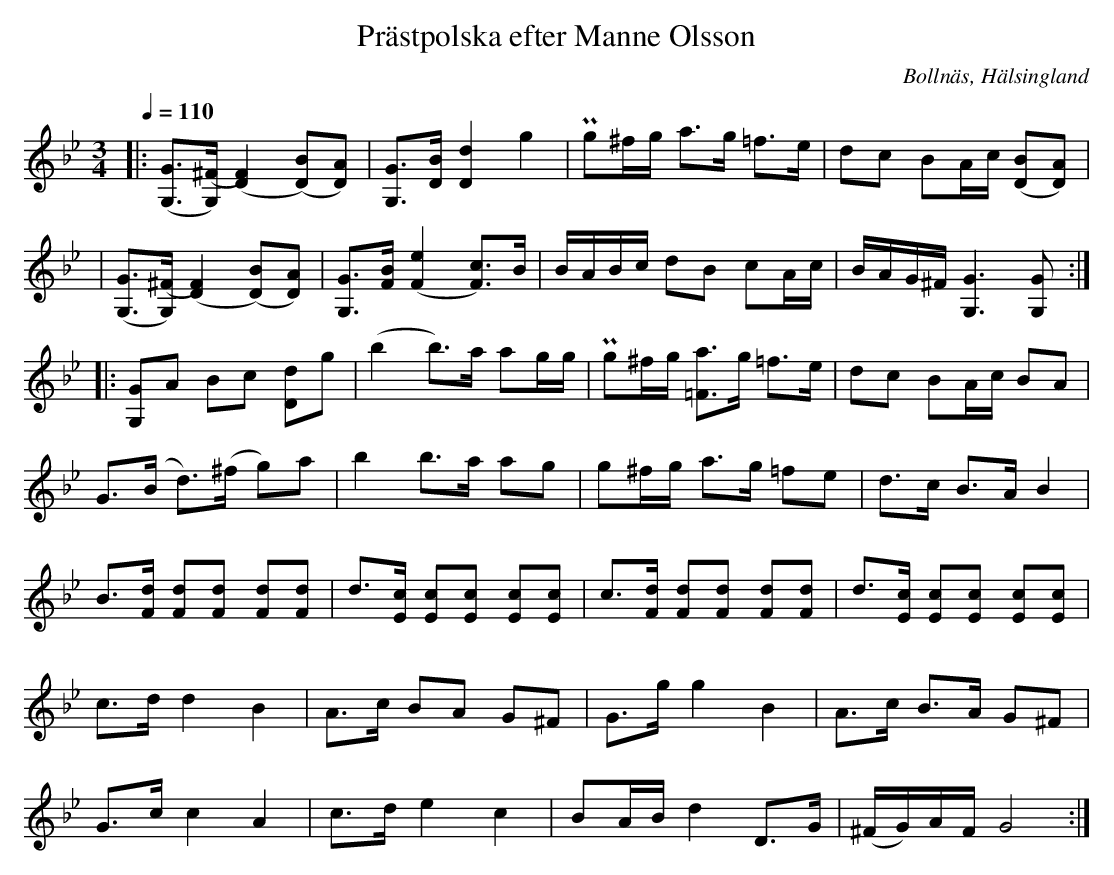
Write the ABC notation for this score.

X:1
T:Prästpolska efter Manne Olsson
O:Bollnäs, Hälsingland
M:3/4
L:1/8
Q:1/4=110
K:Gm
|:[(G, G]>[G,) (^F] [F2) (D2] [(D) B][D) A]| [G, G]>[D B] [D2 d2] g2| Pg^f/g/ a>g =f>e | dc   BA/c/ [B (D][D) A]|
|[(G, G]>[G,) (^F] [F2) (D2] [(D) B][D) A]| [G, G]>[F B] [(F2 e2] [F) c]>B|B/A/B/c/  dB cA/c/  | B/A/G/^F/ [G,3 G3] [G, G] :|:
[G, G]A Bc [D d]g| (b2     b)>a ag/g/| Pg^f/g/  [=F a]>g =f>e | dc BA/c/ BA  |
G>(B   d>)(^f   g)a        | b2     b>a      ag         | g^f/g/ a>g =fe | d>c         B>A B2   |
B>[Fd] [Fd][Fd] [Fd][Fd] | d>[Ec] [Ec][Ec] [Ec][Ec] | \
c>[Fd] [Fd][Fd] [Fd][Fd] | d>[Ec] [Ec][Ec] [Ec][Ec] |
c>d    d2       B2           | A>c    BA       G^F       | G>g    g2 B2     | A>c         B>A G^F  |
G>c    c2       A2           | c>d    e2       c2        | BA/B/  d2 D>G   | (^F/G/)A/F/ G4      :|
